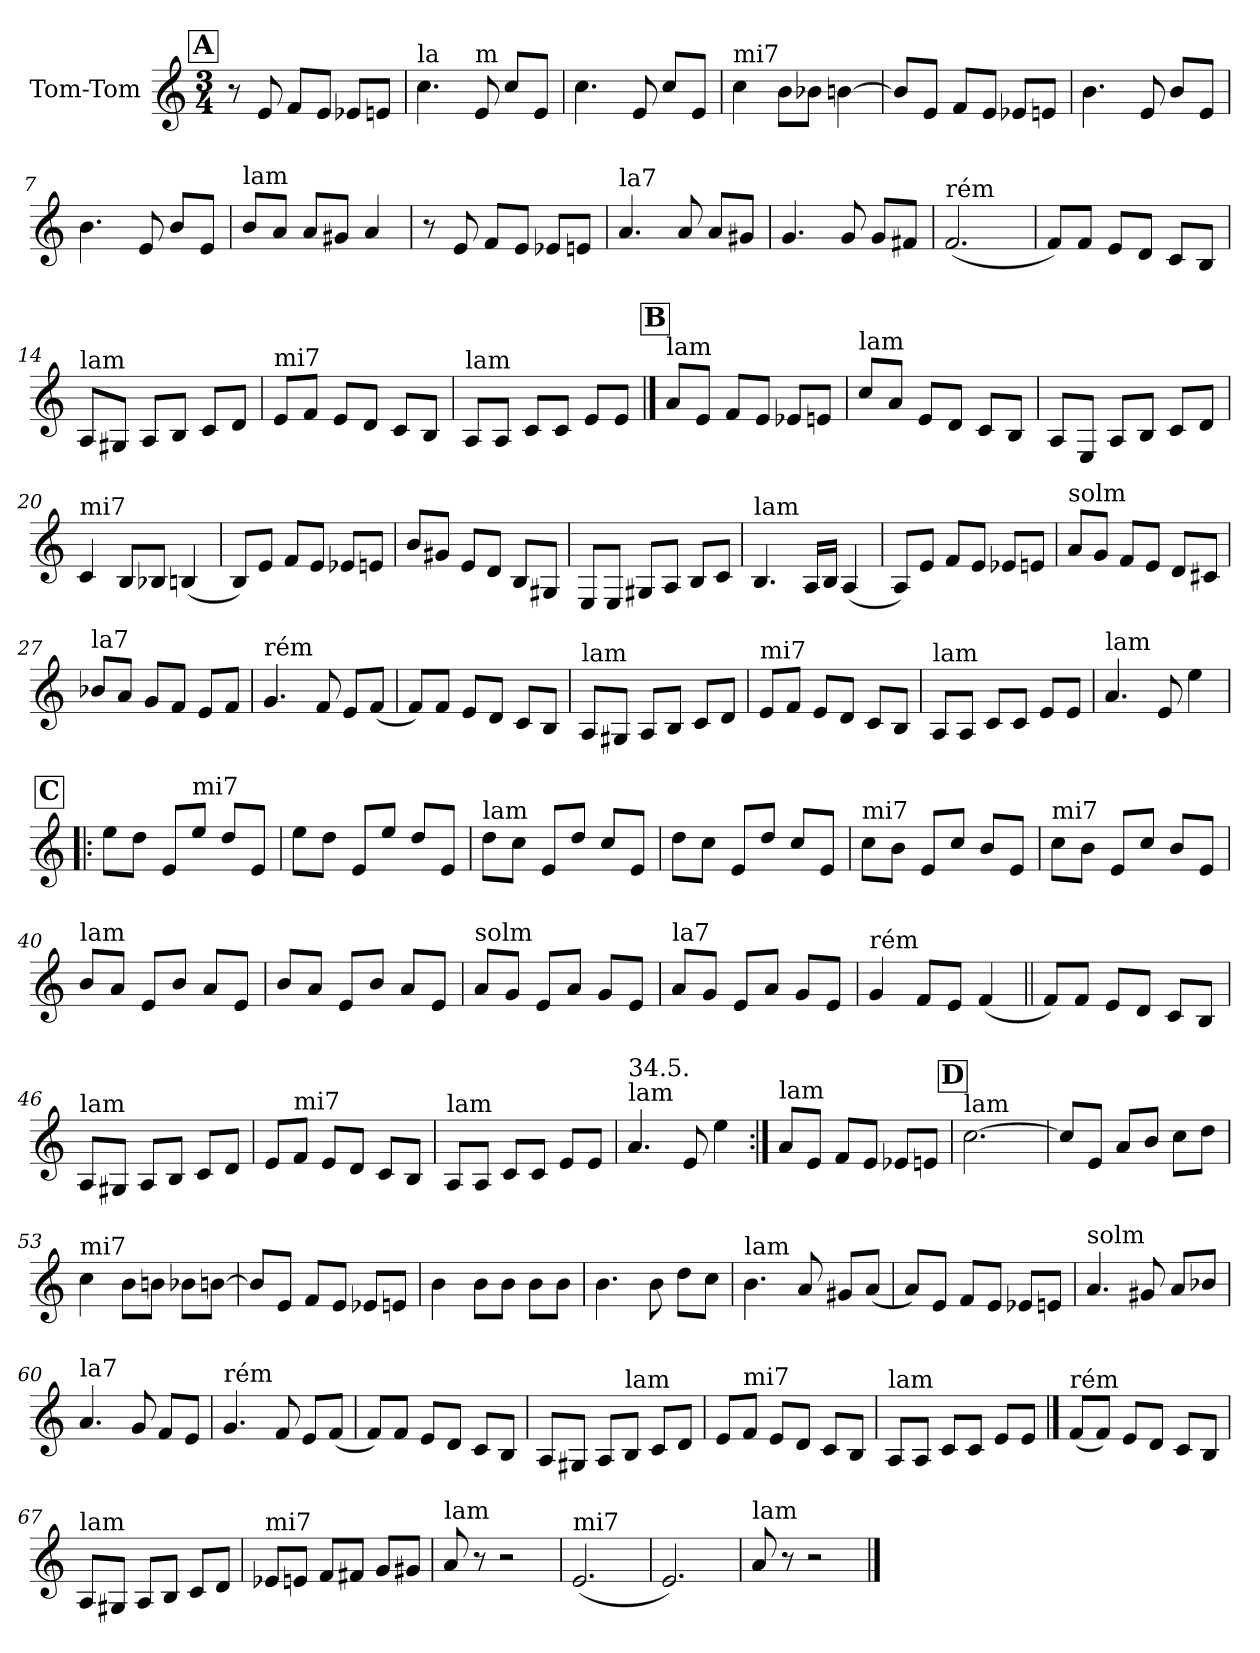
**kern
*part1
*staff1
*I"Tom-Tom
*clefG2
*k[]
*C:
*M3/4
!!LO:REH:place=s1:a:t=A
=1
8r
8e/
8f/L
8e/J
8e-X/L
8en/J
=2
!LO:TX:a:t=la
4.cc\
!LO:TX:a:t=m
8e/
8cc/L
8e/J
=3
4.cc\
8e/
8cc/L
8e/J
=4
!LO:TX:a:t=mi7
4cc\
8b\L
8b-X\J
[4bn\
=5
8b/L]
8e/J
8f/L
8e/J
8e-X/L
8en/J
=6
4.b\
8e/
8b/L
8e/J
=7
4.b\
8e/
8b/L
8e/J
!!LO:LB:g=z
=8
!LO:TX:a:t=lam
8b/L
8a/J
8a/L
8g#X/J
4a/
=9
8r
8e/
8f/L
8e/J
8e-X/L
8en/J
=10
!LO:TX:a:t=la7
4.a/
8a/
8a/L
8g#X/J
=11
4.g/
8g/
8g/L
8f#X/J
=12
!LO:TX:a:t=rém
(2.f/
=13
8f/L)
8f/J
8e/L
8d/J
8c/L
8B/J
=14
!LO:TX:a:t=lam
8A/L
8G#X/J
8A/L
8B/J
8c/L
8d/J
=15
!LO:TX:a:t=mi7
8e/L
8f/J
8e/L
8d/J
8c/L
8B/J
!!LO:LB:g=z
=16
!LO:TX:a:t=lam
8A/L
8A/J
8c/L
8c/J
8e/L
8e/J
!!LO:REH:place=s1:a:t=B
==17
!LO:TX:a:t=lam
8a/L
8e/J
8f/L
8e/J
8e-X/L
8en/J
=18
!LO:TX:a:t=lam
8cc/L
8a/J
8e/L
8d/J
8c/L
8B/J
=19
8A/L
8E/J
8A/L
8B/J
8c/L
8d/J
=20
!LO:TX:a:t=mi7
4c/
8B/L
8B-X/J
(4Bn/
=21
8B/L)
8e/J
8f/L
8e/J
8e-X/L
8en/J
=22
8b/L
8g#X/J
8e/L
8d/J
8B/L
8G#X/J
!!LO:LB:g=z
=23
8E/L
8E/J
8G#X/L
8A/J
8B/L
8c/J
=24
!LO:TX:a:t=lam
4.B/
16A/LL
16B/JJ
(4A/
=25
8A/L)
8e/J
8f/L
8e/J
8e-X/L
8en/J
=26
!LO:TX:a:t=solm
8a/L
8g/J
8f/L
8e/J
8d/L
8c#X/J
=27
!LO:TX:a:t=la7
8b-X/L
8a/J
8g/L
8f/J
8e/L
8f/J
=28
!LO:TX:a:t=rém
4.g/
8f/
8e/L
(8f/J
=29
8f/L)
8f/J
8e/L
8d/J
8c/L
8B/J
!!LO:LB:g=z
=30
!LO:TX:a:t=lam
8A/L
8G#X/J
8A/L
8B/J
8c/L
8d/J
=31
!LO:TX:a:t=mi7
8e/L
8f/J
8e/L
8d/J
8c/L
8B/J
=32
!LO:TX:a:t=lam
8A/L
8A/J
8c/L
8c/J
8e/L
8e/J
=33
!LO:TX:a:t=lam
4.a/
8e/
4ee\
!!LO:REH:place=s1:a:t=C
=34!|:
8ee\L
8dd\J
8e/L
!LO:TX:a:t=mi7
8ee/J
8dd/L
8e/J
=35
8ee\L
8dd\J
8e/L
8ee/J
8dd/L
8e/J
=36
!LO:TX:a:t=lam
8dd\L
8cc\J
8e/L
8dd/J
8cc/L
8e/J
!!LO:LB:g=z
=37
8dd\L
8cc\J
8e/L
8dd/J
8cc/L
8e/J
=38
!LO:TX:a:t=mi7
8cc\L
8b\J
8e/L
8cc/J
8b/L
8e/J
=39
!LO:TX:a:t=mi7
8cc\L
8b\J
8e/L
8cc/J
8b/L
8e/J
=40
!LO:TX:a:t=lam
8b/L
8a/J
8e/L
8b/J
8a/L
8e/J
=41
8b/L
8a/J
8e/L
8b/J
8a/L
8e/J
=42
!LO:TX:a:t=solm
8a/L
8g/J
8e/L
8a/J
8g/L
8e/J
=43
!LO:TX:a:t=la7
8a/L
8g/J
8e/L
8a/J
8g/L
8e/J
=44
!LO:TX:a:t=rém
4g/
8f/L
8e/J
(4f/
!!LO:LB:g=z
=45||
8f/L)
8f/J
8e/L
8d/J
8c/L
8B/J
=46
!LO:TX:a:t=lam
8A/L
8G#X/J
8A/L
8B/J
8c/L
8d/J
=47
8e/L
!LO:TX:a:t=mi7
8f/J
8e/L
8d/J
8c/L
8B/J
=48
!LO:TX:a:t=lam
8A/L
8A/J
8c/L
8c/J
8e/L
8e/J
=49
!LO:TX:a:t=lam
!LO:TX:a:t=34.5.
4.a/
8e/
4ee\
=50:|!
!LO:TX:a:t=lam
8a/L
8e/J
8f/L
8e/J
8e-X/L
8en/J
!!LO:REH:place=s1:a:t=D
=51
!LO:TX:a:t=lam
[2.cc\
=52
8cc/L]
8e/J
8a/L
8b/J
8cc\L
8dd\J
!!LO:LB:g=z
=53
!LO:TX:a:t=mi7
4cc\
8b\L
8bn\J
8b-X\L
[8bn\J
=54
8b/L]
8e/J
8f/L
8e/J
8e-X/L
8en/J
=55
4b\
8b\L
8b\J
8b\L
8b\J
=56
4.b\
8b\
8dd\L
8cc\J
=57
!LO:TX:a:t=lam
4.b\
8a/
8g#X/L
(8a/J
=58
8a/L)
8e/J
8f/L
8e/J
8e-X/L
8en/J
=59
!LO:TX:a:t=solm
4.a/
8g#X/
8a/L
8b-X/J
!!LO:LB:g=z
=60
!LO:TX:a:t=la7
4.a/
8g/
8f/L
8e/J
=61
!LO:TX:a:t=rém
4.g/
8f/
8e/L
(8f/J
=62
8f/L)
8f/J
8e/L
8d/J
8c/L
8B/J
=63
8A/L
8G#X/J
8A/L
!LO:TX:a:t=lam
8B/J
8c/L
8d/J
=64
8e/L
!LO:TX:a:t=mi7
8f/J
8e/L
8d/J
8c/L
8B/J
=65
!LO:TX:a:t=lam
8A/L
8A/J
8c/L
8c/J
8e/L
8e/J
==66
!LO:TX:a:t=rém
(8f/L
8f/J)
8e/L
8d/J
8c/L
8B/J
!!LO:LB:g=z
=67
!LO:TX:a:t=lam
8A/L
8G#X/J
8A/L
8B/J
8c/L
8d/J
=68
!LO:TX:a:t=mi7
8e-X/L
8en/J
8f/L
8f#X/J
8g/L
8g#X/J
=69
!LO:TX:a:t=lam
8a/
8r
2r
=70
!LO:TX:a:t=mi7
(2.e/
=71
2.e/)
=72
!LO:TX:a:t=lam
8a/
8r
2r
==
*-
